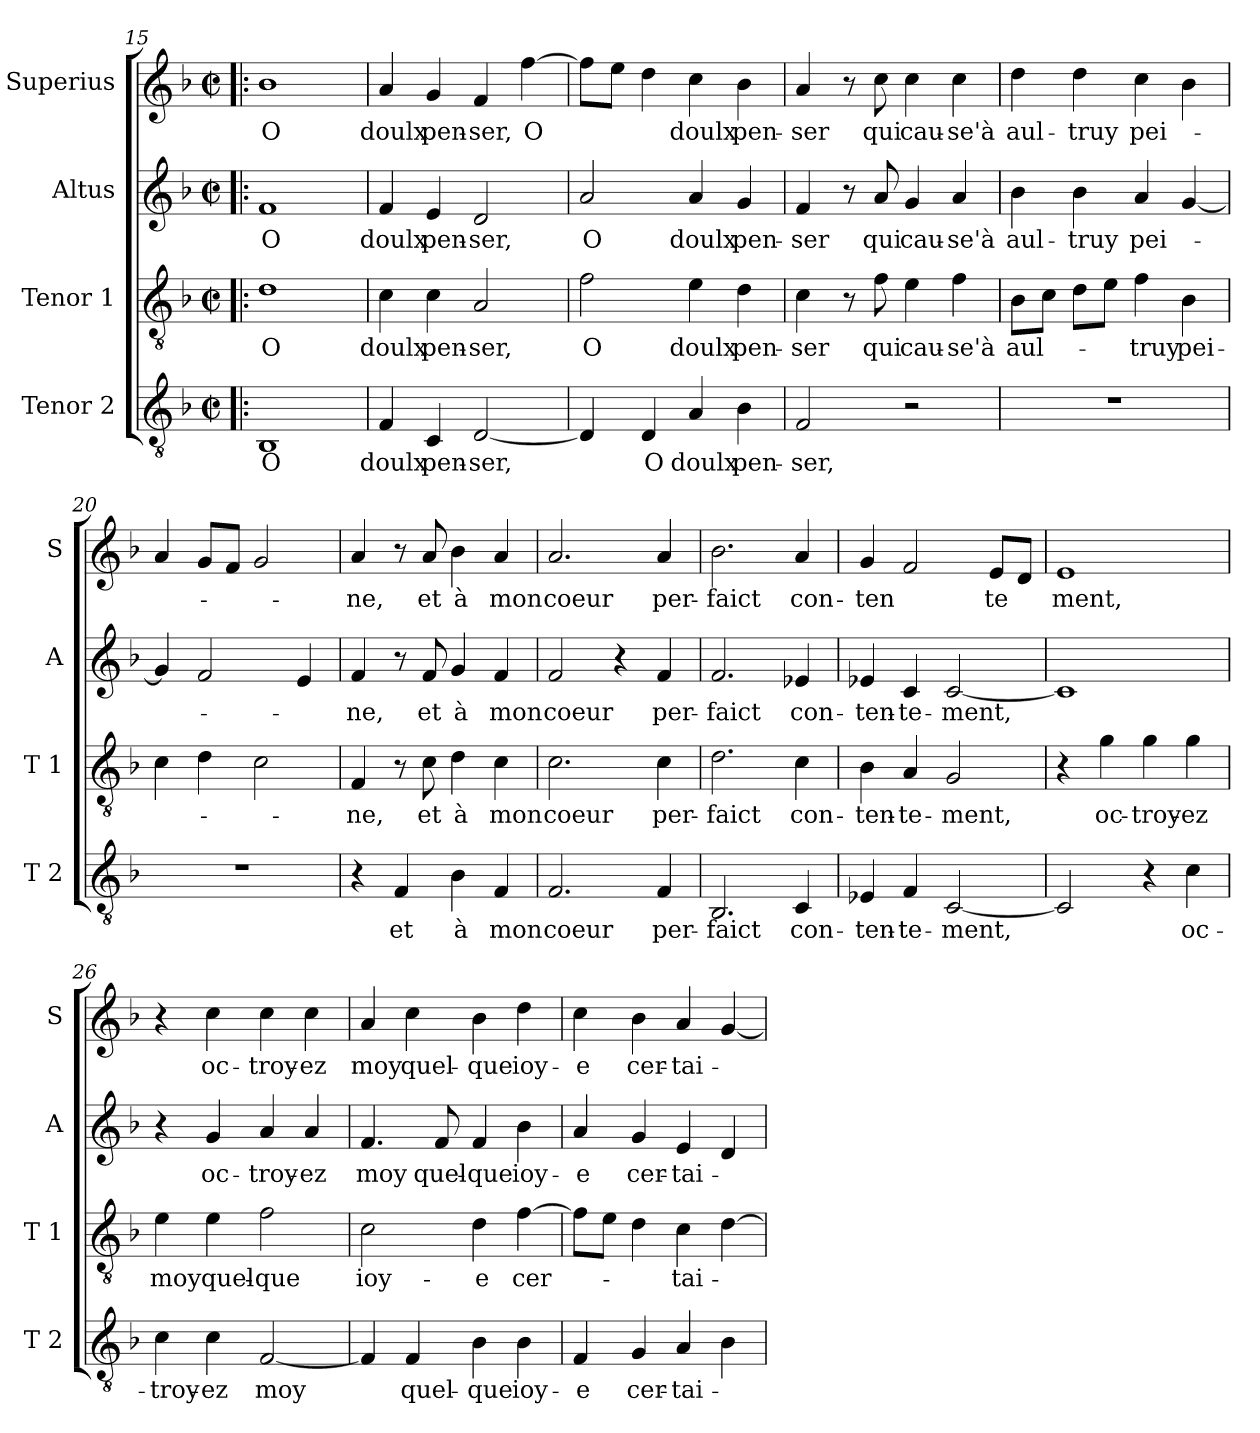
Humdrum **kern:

**kern	**text	**kern	**text	**kern	**text	**kern	**text
*part4	*part4	*part3	*part3	*part2	*part2	*part1	*part1
*staff4	*staff4	*staff3	*staff3	*staff2	*staff2	*staff1	*staff1
*I"Tenor 2	*	*I"Tenor 1	*	*I"Altus	*	*I"Superius	*
*I'T 2	*	*I'T 1	*	*I'A	*	*I'S	*
!!LO:PB:g=z
*clefGv2	*	*clefGv2	*	*clefG2	*	*clefG2	*
*k[b-]	*	*k[b-]	*	*k[b-]	*	*k[b-]	*
*F:	*	*F:	*	*F:	*	*F:	*
*M2/2	*	*M2/2	*	*M2/2	*	*M2/2	*
*met(c|)	*	*met(c|)	*	*met(c|)	*	*met(c|)	*
=15!|:	=15!|:	=15!|:	=15!|:	=15!|:	=15!|:	=15!|:	=15!|:
!	!LO:LY:b	!	!LO:LY:b	!	!LO:LY:b	!	!LO:LY:b
1BB-	O	1d	O	1f	O	1b-	O
=16	=16	=16	=16	=16	=16	=16	=16
!	!LO:LY:b	!	!LO:LY:b	!	!LO:LY:b	!	!LO:LY:b
4F/	doulx	4c\	doulx	4f/	doulx	4a/	doulx
!	!LO:LY:b	!	!LO:LY:b	!	!LO:LY:b	!	!LO:LY:b
4C/	pen-	4c\	pen-	4e/	pen-	4g/	pen-
!	!LO:LY:b	!	!LO:LY:b	!	!LO:LY:b	!	!LO:LY:b
[2D/	-ser,	2A/	-ser,	2d/	-ser,	4f/	-ser,
!	!	!	!	!	!	!	!LO:LY:b
.	.	.	.	.	.	[4ff\	O
=17	=17	=17	=17	=17	=17	=17	=17
!	!	!	!LO:LY:b	!	!LO:LY:b	!	!
4D/]	.	2f\	O	2a/	O	8ff\L]	.
.	.	.	.	.	.	8ee\J	.
!	!LO:LY:b	!	!	!	!	!	!
4D/	O	.	.	.	.	4dd\	.
!	!LO:LY:b	!	!LO:LY:b	!	!LO:LY:b	!	!LO:LY:b
4A/	doulx	4e\	doulx	4a/	doulx	4cc\	doulx
!	!LO:LY:b	!	!LO:LY:b	!	!LO:LY:b	!	!LO:LY:b
4B-\	pen-	4d\	pen-	4g/	pen-	4b-\	pen-
=18	=18	=18	=18	=18	=18	=18	=18
!	!LO:LY:b	!	!LO:LY:b	!	!LO:LY:b	!	!LO:LY:b
2F/	-ser,	4c\	-ser	4f/	-ser	4a/	-ser
.	.	8r	.	8r	.	8r	.
!	!	!	!LO:LY:b	!	!LO:LY:b	!	!LO:LY:b
.	.	8f\	qui	8a/	qui	8cc\	qui
!	!	!	!LO:LY:b	!	!LO:LY:b	!	!LO:LY:b
2r	.	4e\	cau-	4g/	cau-	4cc\	cau-
!	!	!	!LO:LY:b	!	!LO:LY:b	!	!LO:LY:b
.	.	4f\	-se'à	4a/	-se'à	4cc\	-se'à
=19	=19	=19	=19	=19	=19	=19	=19
!	!	!	!LO:LY:b	!	!LO:LY:b	!	!LO:LY:b
1r	.	8B-\L	aul-	4b-\	aul-	4dd\	aul-
.	.	8c\J	.	.	.	.	.
!	!	!	!	!	!LO:LY:b	!	!LO:LY:b
.	.	8d\L	.	4b-\	-truy	4dd\	-truy
.	.	8e\J	.	.	.	.	.
!	!	!	!LO:LY:b	!	!LO:LY:b	!	!LO:LY:b
.	.	4f\	-truy	4a/	pei-	4cc\	pei-
!	!	!	!LO:LY:b	!	!	!	!
.	.	4B-\	pei-	[4g/	.	4b-\	.
!!LO:LB:g=z
=20	=20	=20	=20	=20	=20	=20	=20
1r	.	4c\	.	4g/]	.	4a/	.
.	.	4d\	.	2f/	.	8g/L	.
.	.	.	.	.	.	8f/J	.
.	.	2c\	.	.	.	2g/	.
.	.	.	.	4e/	.	.	.
=21	=21	=21	=21	=21	=21	=21	=21
!	!	!	!LO:LY:b	!	!LO:LY:b	!	!LO:LY:b
4r	.	4F/	-ne,	4f/	-ne,	4a/	-ne,
!	!LO:LY:b	!	!	!	!	!	!
4F/	et	8r	.	8r	.	8r	.
!	!	!	!LO:LY:b	!	!LO:LY:b	!	!LO:LY:b
.	.	8c\	et	8f/	et	8a/	et
!	!LO:LY:b	!	!LO:LY:b	!	!LO:LY:b	!	!LO:LY:b
4B-\	à	4d\	à	4g/	à	4b-\	à
!	!LO:LY:b	!	!LO:LY:b	!	!LO:LY:b	!	!LO:LY:b
4F/	mon	4c\	mon	4f/	mon	4a/	mon
=22	=22	=22	=22	=22	=22	=22	=22
!	!LO:LY:b	!	!LO:LY:b	!	!LO:LY:b	!	!LO:LY:b
2.F/	coeur	2.c\	coeur	2f/	coeur	2.a/	coeur
.	.	.	.	4r	.	.	.
!	!LO:LY:b	!	!LO:LY:b	!	!LO:LY:b	!	!LO:LY:b
4F/	per-	4c\	per-	4f/	per-	4a/	per-
=23	=23	=23	=23	=23	=23	=23	=23
!	!LO:LY:b	!	!LO:LY:b	!	!LO:LY:b	!	!LO:LY:b
2.BB-/	-faict	2.d\	-faict	2.f/	-faict	2.b-\	-faict
!	!LO:LY:b	!	!LO:LY:b	!	!LO:LY:b	!	!LO:LY:b
4C/	con-	4c\	con-	4e-X/	con-	4a/	con-
=24	=24	=24	=24	=24	=24	=24	=24
!	!LO:LY:b	!	!LO:LY:b	!	!LO:LY:b	!	!LO:LY:b
4E-X/	-ten-	4B-\	-ten-	4e-X/	-ten-	4g/	-ten
!	!LO:LY:b	!	!LO:LY:b	!	!LO:LY:b	!	!
4F/	-te-	4A/	-te-	4c/	-te-	2f/	.
!	!LO:LY:b	!	!LO:LY:b	!	!LO:LY:b	!	!
[2C/	-ment,	2G/	-ment,	[2c/	-ment,	.	.
!	!	!	!	!	!	!	!LO:LY:b
.	.	.	.	.	.	8e/L	te
.	.	.	.	.	.	8d/J	.
=25	=25	=25	=25	=25	=25	=25	=25
!	!	!	!	!	!	!	!LO:LY:b
2C/]	.	4r	.	1c]	.	1e	ment,
!	!	!	!LO:LY:b	!	!	!	!
.	.	4g\	oc-	.	.	.	.
!	!	!	!LO:LY:b	!	!	!	!
4r	.	4g\	-troy-	.	.	.	.
!	!LO:LY:b	!	!LO:LY:b	!	!	!	!
4c\	oc-	4g\	-ez	.	.	.	.
!!LO:LB:g=z
=26	=26	=26	=26	=26	=26	=26	=26
!	!LO:LY:b	!	!LO:LY:b	!	!	!	!
4c\	-troy-	4e\	moy	4r	.	4r	.
!	!LO:LY:b	!	!LO:LY:b	!	!LO:LY:b	!	!LO:LY:b
4c\	-ez	4e\	quel-	4g/	oc-	4cc\	oc-
!	!LO:LY:b	!	!LO:LY:b	!	!LO:LY:b	!	!LO:LY:b
[2F/	moy	2f\	-que	4a/	-troy-	4cc\	-troy-
!	!	!	!	!	!LO:LY:b	!	!LO:LY:b
.	.	.	.	4a/	-ez	4cc\	-ez
=27	=27	=27	=27	=27	=27	=27	=27
!	!	!	!LO:LY:b	!	!LO:LY:b	!	!LO:LY:b
4F/]	.	2c\	ioy-	4.f/	moy	4a/	moy
!	!LO:LY:b	!	!	!	!	!	!LO:LY:b
4F/	quel-	.	.	.	.	4cc\	quel-
!	!	!	!	!	!LO:LY:b	!	!
.	.	.	.	8f/	quel-	.	.
!	!LO:LY:b	!	!LO:LY:b	!	!LO:LY:b	!	!LO:LY:b
4B-\	-que	4d\	-e	4f/	-que	4b-\	-que
!	!LO:LY:b	!	!LO:LY:b	!	!LO:LY:b	!	!LO:LY:b
4B-\	ioy-	[4f\	cer-	4b-\	ioy-	4dd\	ioy-
=28	=28	=28	=28	=28	=28	=28	=28
!	!LO:LY:b	!	!	!	!LO:LY:b	!	!LO:LY:b
4F/	-e	8f\L]	.	4a/	-e	4cc\	-e
.	.	8e\J	.	.	.	.	.
!	!LO:LY:b	!	!	!	!LO:LY:b	!	!LO:LY:b
4G/	cer-	4d\	.	4g/	cer-	4b-\	cer-
!	!LO:LY:b	!	!LO:LY:b	!	!LO:LY:b	!	!LO:LY:b
4A/	-tai-	4c\	-tai-	4e/	-tai-	4a/	-tai-
4B-\	.	[4d\	.	4d/	.	[4g/	.
=	=	=	=	=	=	=	=
*-	*-	*-	*-	*-	*-	*-	*-
